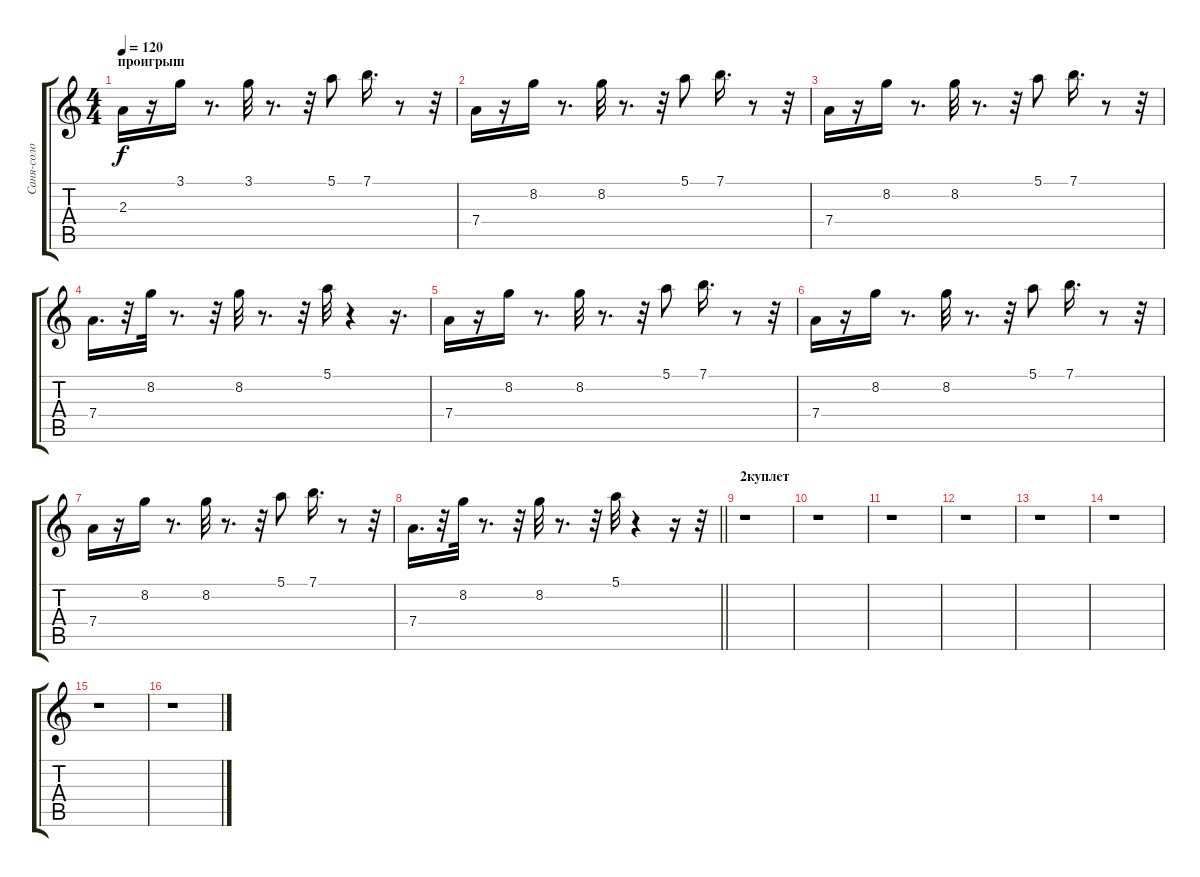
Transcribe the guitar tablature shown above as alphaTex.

\track ("Саня-соло" "Саня-соло") {instrument distortionguitar}
\staff {score tabs}
\tuning (E4 B3 G3 D3 A2 E2) {hide}
\ts (4 4)
\section ("" "проигрыш")
\tempo 120
\clef g2
\ks c
2.3.16{dy f} r.16 3.1.16 r.8{d} 3.1.32 r.8{d} r.32 5.1.8 7.1.16{d} r.8 r.32 |
7.4.16 r.16 8.2.16 r.8{d} 8.2.32 r.8{d} r.32 5.1.8 7.1.16{d} r.8 r.32 |
7.4.16 r.16 8.2.16 r.8{d} 8.2.32 r.8{d} r.32 5.1.8 7.1.16{d} r.8 r.32 |
7.4.16{d} r.32 8.2.32 r.8{d} r.32 8.2.32 r.8{d} r.32 5.1.32 r.4 r.16{d} |
7.4.16 r.16 8.2.16 r.8{d} 8.2.32 r.8{d} r.32 5.1.8 7.1.16{d} r.8 r.32 |
7.4.16 r.16 8.2.16 r.8{d} 8.2.32 r.8{d} r.32 5.1.8 7.1.16{d} r.8 r.32 |
7.4.16 r.16 8.2.16 r.8{d} 8.2.32 r.8{d} r.32 5.1.8 7.1.16{d} r.8 r.32 |
\barLineRight lightlight
7.4.16{d} r.32 8.2.32 r.8{d} r.32 8.2.32 r.8{d} r.32 5.1.32 r.4 r.16 r.32 |
\section ("" "2куплет")
r.1 |
r.1 |
r.1 |
r.1 |
r.1 |
r.1 |
r.1 |
r.1
